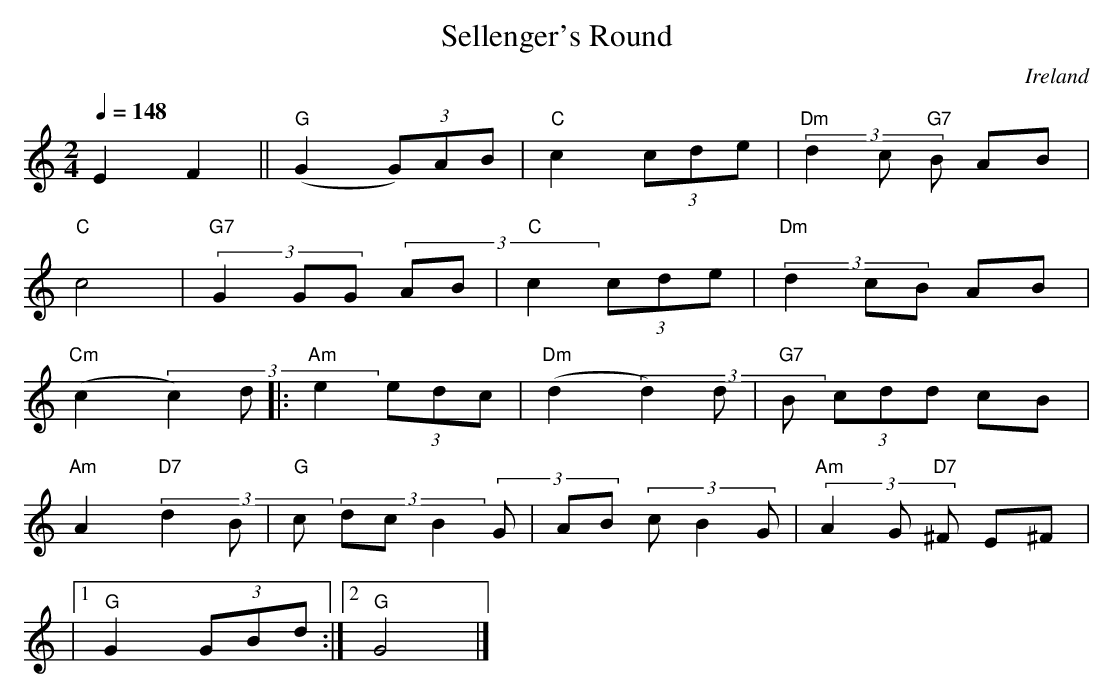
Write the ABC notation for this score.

X:1
T:Sellenger's Round
O:Ireland
M:2/4
L:1/8
Q:1/4=148
K:Am
V:1
E2 F2 ||"G" (G2  (3G)AB |"C" c2  (3cde |"Dm"  (3d2c"G7" B  (3AB|
"C" c4 |"G7"  (3G2GG  (3AB|"C" c2  (3cde |"Dm"  (3d2cB  (3AB|
"Cm" (c2  (3c2)d |:"Am" e2  (3edc |"Dm" (d2  (3d2)d|"G7" B  (3cdd  (3cB|
"Am" A2 "D7"  (3d2B|"G" c  (3dcB2  (3G|AB  (3cB2G |"Am"  (3A2G"D7" ^F  (3E^F|
|1 "G" G2  (3GBd :|2 "G" G4 |]
